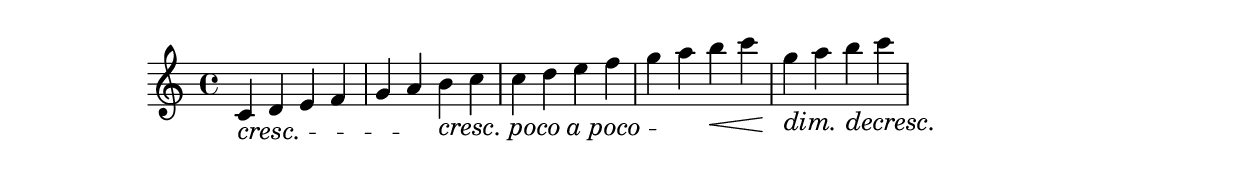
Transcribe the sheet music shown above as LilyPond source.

\version "2.14.0"

\header {
texidoc = "The \cresc, \dim and \decresc spanners are now postfix operators
and produce one text spanner.  Defining custom spanners is also easy.
Hairpin and text crescendi can be easily mixed. \< and \> produce
hairpins by default, \cresc etc. produce text spanners by default."
}

% Some sample text dynamic spanners, to be used as postfix operators
crpoco = #(make-music 'CrescendoEvent 'span-direction START
                      'span-type 'text 'span-text "cresc. poco a poco")

\relative c' {
  c4\cresc d4 e4 f4 |
  g4 a4\! b4\crpoco c4 |
  c4 d4 e4 f4 |
  g4 a4\! b4\< c4 |
  g4\dim a4 b4\decresc c4\!
}
